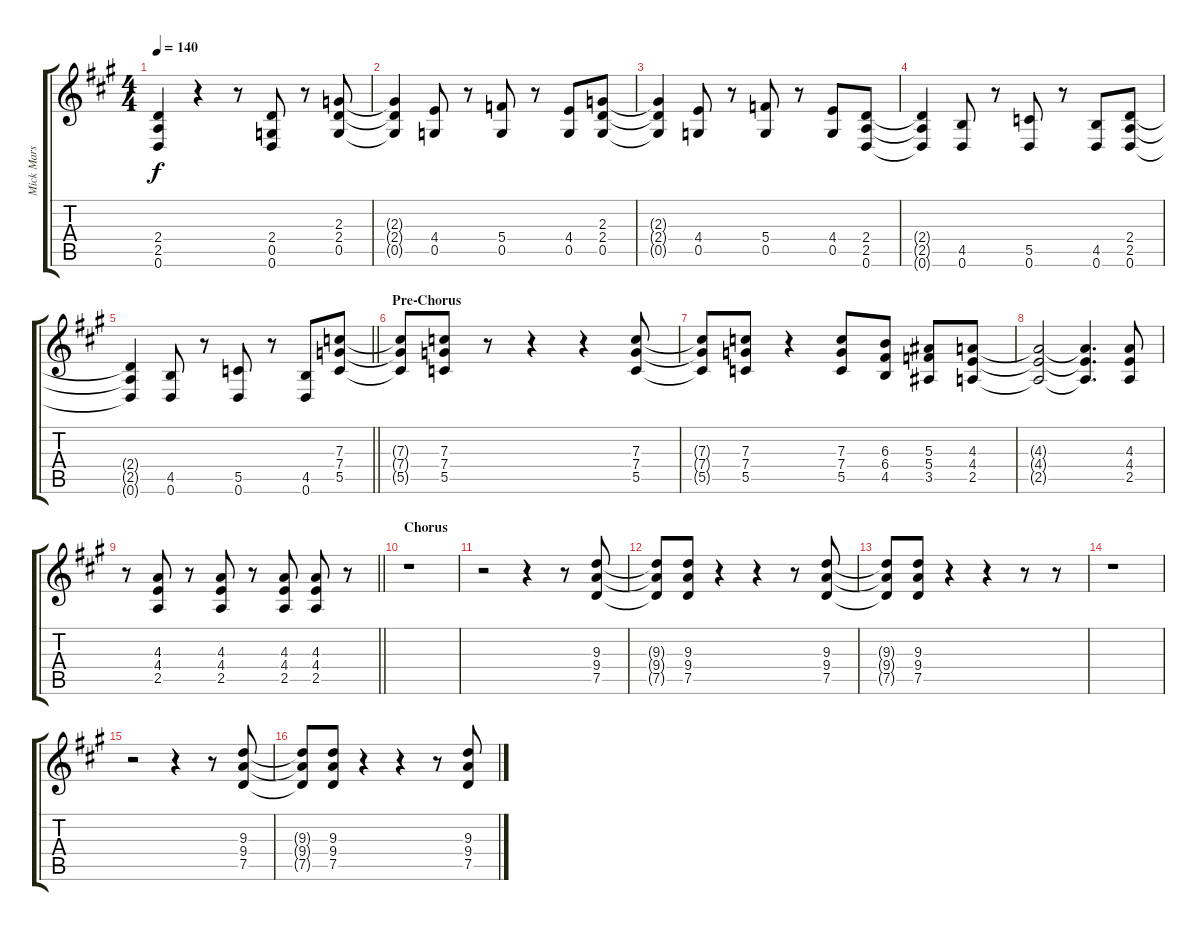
\track ("Mick Mars - Rhytm - Guitar III" "Mick Mars ") {instrument overdrivenguitar}
\staff {score tabs}
\tuning (D4 A3 F3 C3 G2 D2) {hide}
\ts (4 4)
\tempo 140
\clef g2
\ks a
(2.4{t} 2.5{t} 0.6{t}).4{dy f} r.4 r.8 (2.4 0.5 0.6).8 r.8 (2.3 2.4 0.5).8 |
(2.3{t} 2.4{t} 0.5{t}).4 (4.4 0.5).8 r.8 (5.4 0.5).8 r.8 (4.4 0.5).8 (2.3 2.4 0.5).8 |
(2.3{t} 2.4{t} 0.5{t}).4 (4.4 0.5).8 r.8 (5.4 0.5).8 r.8 (4.4 0.5).8 (2.4 2.5 0.6).8 |
(2.4{t} 2.5{t} 0.6{t}).4 (4.5 0.6).8 r.8 (5.5 0.6).8 r.8 (4.5 0.6).8 (2.4 2.5 0.6).8 |
\barLineRight lightlight
(2.4{t} 2.5{t} 0.6{t}).4 (4.5 0.6).8 r.8 (5.5 0.6).8 r.8 (4.5 0.6).8 (7.3 7.4 5.5).8 |
\section ("" "Pre-Chorus")
(7.3{t} 7.4{t} 5.5{t}).8 (7.3 7.4 5.5).8 r.8 r.4 r.4 (7.3 7.4 5.5).8 |
(7.3{t} 7.4{t} 5.5{t}).8 (7.3 7.4 5.5).8 r.4 (7.3 7.4 5.5).8 (6.3 6.4 4.5).8 (5.3 5.4 3.5).8 (4.3 4.4 2.5).8 |
(4.3{t} 4.4{t} 2.5{t}).2 (4.3{t} 4.4{t} 2.5{t}).4{d} (4.3 4.4 2.5).8 |
\barLineRight lightlight
r.8 (4.3 4.4 2.5).8 r.8 (4.3 4.4 2.5).8 r.8 (4.3 4.4 2.5).8 (4.3 4.4 2.5).8 r.8 |
\section ("" "Chorus")
r.1 |
r.2 r.4 r.8 (9.3 9.4 7.5).8 |
(9.3{t} 9.4{t} 7.5{t}).8 (9.3 9.4 7.5).8 r.4 r.4 r.8 (9.3 9.4 7.5).8 |
(9.3{t} 9.4{t} 7.5{t}).8 (9.3 9.4 7.5).8 r.4 r.4 r.8 r.8 |
r.1 |
r.2 r.4 r.8 (9.3 9.4 7.5).8 |
(9.3{t} 9.4{t} 7.5{t}).8 (9.3 9.4 7.5).8 r.4 r.4 r.8 (9.3 9.4 7.5).8
